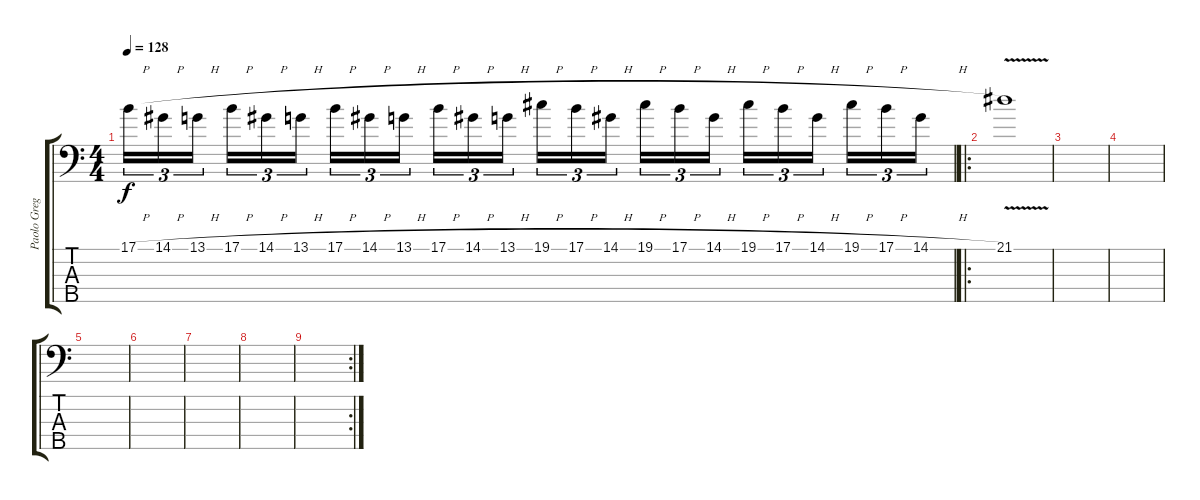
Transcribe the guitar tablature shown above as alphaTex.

\track ("Paolo Gregoletto" "Paolo Greg") {instrument electricbassfinger}
\staff {score tabs}
\tuning (Gb2 Db2 Ab1 Db1 Ab0) {hide}
\ts (4 4)
\tempo 128
\clef f4
\ks c
17.1{h}.16{tu (3 2) dy f} 14.1{h}.16{tu (3 2)} 13.1{h}.16{tu (3 2) beam splitsecondary} 17.1{h}.16{tu (3 2)} 14.1{h}.16{tu (3 2)} 13.1{h}.16{tu (3 2)} 17.1{h}.16{tu (3 2)} 14.1{h}.16{tu (3 2)} 13.1{h}.16{tu (3 2) beam splitsecondary} 17.1{h}.16{tu (3 2)} 14.1{h}.16{tu (3 2)} 13.1{h}.16{tu (3 2)} 19.1{h}.16{tu (3 2)} 17.1{h}.16{tu (3 2)} 14.1{h}.16{tu (3 2) beam splitsecondary} 19.1{h}.16{tu (3 2)} 17.1{h}.16{tu (3 2)} 14.1{h}.16{tu (3 2)} 19.1{h}.16{tu (3 2)} 17.1{h}.16{tu (3 2)} 14.1{h}.16{tu (3 2) beam splitsecondary} 19.1{h}.16{tu (3 2)} 17.1{h}.16{tu (3 2)} 14.1{h}.16{tu (3 2)} |
\ro
21.1{v}.1 |
|
|
|
|
|
|
\rc 2
